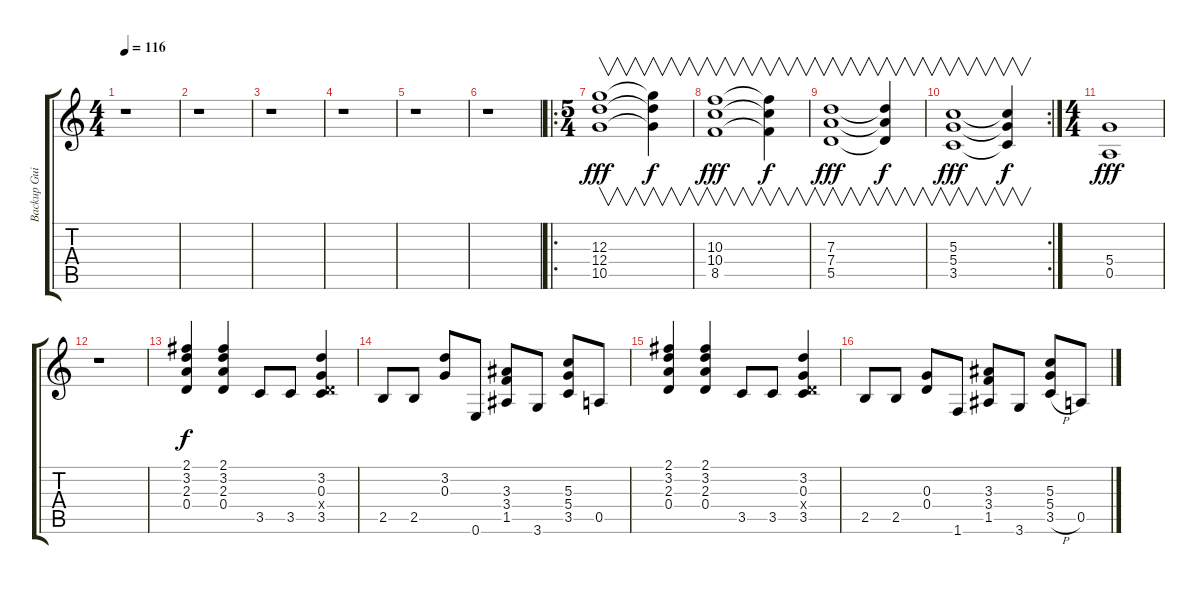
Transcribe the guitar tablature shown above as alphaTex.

\track ("Backup Guitar" "Backup Gui") {instrument distortionguitar}
\staff {score tabs}
\tuning (E4 B3 G3 D3 A2 E2) {hide}
\ts (4 4)
\tempo 116
\clef g2
\ks c
r.1{dy f} |
r.1 |
r.1 |
r.1 |
r.1 |
r.1 |
\ro
\ts (5 4)
(12.3 12.4 10.5).1{v dy fff volume 16 balance 0} (12.3{t} 12.4{t} 10.5{t}).4{v dy f} |
(10.3 10.4 8.5).1{v dy fff} (10.3{t} 10.4{t} 8.5{t}).4{v dy f} |
(7.3 7.4 5.5).1{v dy fff} (7.3{t} 7.4{t} 5.5{t}).4{v dy f} |
\rc 2
(5.3 5.4 3.5).1{v dy fff} (5.3{t} 5.4{t} 3.5{t}).4{v dy f} |
\ts (4 4)
(5.4 0.5).1{dy fff volume 13 balance 8} |
r.1 |
(2.1 3.2 2.3 0.4).4{dy f} (2.1 3.2 2.3 0.4).4 3.5.8 3.5.8 (3.2 0.3 0.4{x} 3.5).4 |
2.5.8 2.5.8 (3.2 0.3).8 0.6.8 (3.3 3.4 1.5).8 3.6.8 (5.3 5.4 3.5).8 0.5.8 |
(2.1 3.2 2.3 0.4).4 (2.1 3.2 2.3 0.4).4 3.5.8 3.5.8 (3.2 0.3 0.4{x} 3.5).4 |
2.5.8 2.5.8 (0.3 0.4).8 1.6.8 (3.3 3.4 1.5).8 3.6.8 (5.3 5.4 3.5{h}).8 0.5.8
